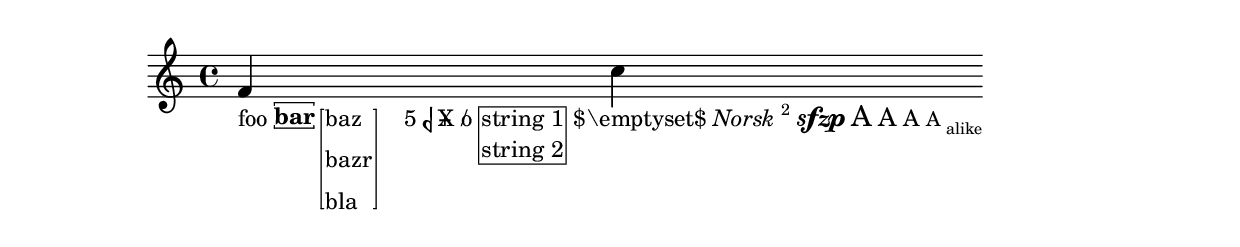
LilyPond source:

\header  {
texidoc = "With the new markup syntax, text may be written in various manners."
}

\version "2.3.22"


\score {
  
   {
    f'-\markup {
		foo
		\raise #0.2 \hbracket \bold bar
		\override #'(baseline-skip . 4)

		\bracket \column < baz bazr bla >
		\hspace #2.0
		\override #'(font-family . music) {
			\lookup #"noteheads-0"
			\char #53
		}
		\semiflat

		{ }
		
		\combine "X" "+"   
		\combine "o" "/"
%		\char-number #"abc1234abc"
		\box \column < { "string 1" } { "string 2" } >
		"$\\emptyset$"
		\italic Norsk
		\super "2"
		\dynamic sfzp
		\huge { "A" \smaller "A" \smaller \smaller "A"
			\smaller \smaller \smaller "A" }
		\sub "alike"
	}	
    c''4
    }
}
